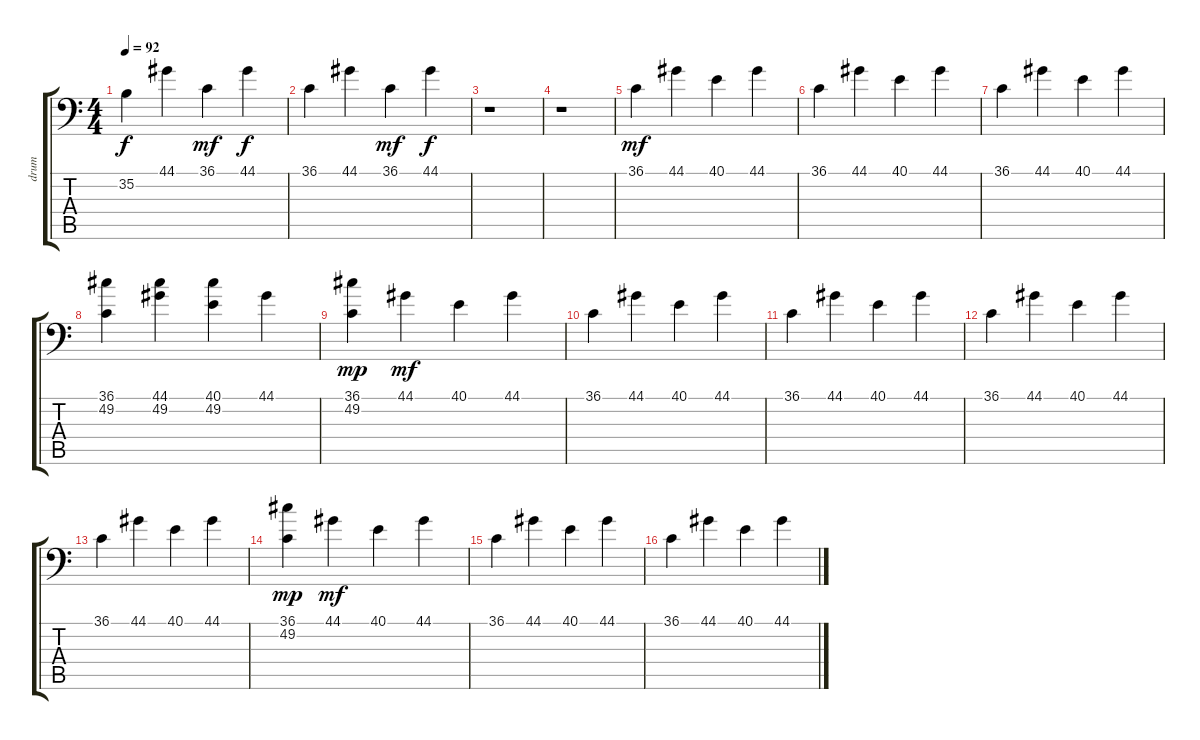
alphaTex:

\track ("drum" "drum") {instrument acousticgrandpiano}
\staff {score tabs}
\tuning (C-1 C-1 C-1 C-1 C-1 C-1) {hide}
\ts (4 4)
\tempo 92
\clef f4
\ks c
35.2.4{dy f} 44.1.4 36.1.4{dy mf} 44.1.4{dy f} |
36.1.4 44.1.4 36.1.4{dy mf} 44.1.4{dy f} |
r.1 |
r.1 |
36.1.4{dy mf} 44.1.4 40.1.4 44.1.4 |
36.1.4 44.1.4 40.1.4 44.1.4 |
36.1.4 44.1.4 40.1.4 44.1.4 |
(36.1 49.2).4 (44.1 49.2).4 (40.1 49.2).4 44.1.4 |
(36.1 49.2).4{dy mp} 44.1.4{dy mf} 40.1.4 44.1.4 |
36.1.4 44.1.4 40.1.4 44.1.4 |
36.1.4 44.1.4 40.1.4 44.1.4 |
36.1.4 44.1.4 40.1.4 44.1.4 |
36.1.4 44.1.4 40.1.4 44.1.4 |
(36.1 49.2).4{dy mp} 44.1.4{dy mf} 40.1.4 44.1.4 |
36.1.4 44.1.4 40.1.4 44.1.4 |
36.1.4 44.1.4 40.1.4 44.1.4
